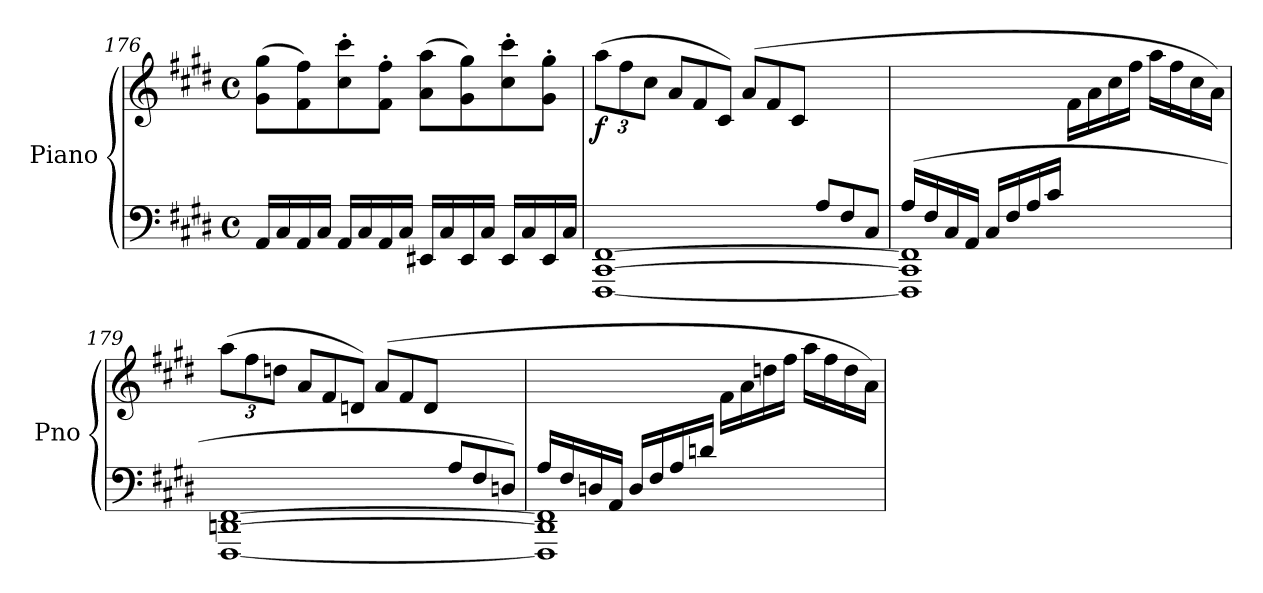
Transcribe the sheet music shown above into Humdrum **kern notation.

**kern	**kern	**dynam
*part1	*part1	*part1
*staff2	*staff1	*staff1/2
*I"Piano	*	*
*I'Pno	*	*
!!LO:LB:g=z
*clefF4	*clefG2	*
*k[f#c#g#d#]	*k[f#c#g#d#]	*
*M4/4	*M4/4	*
*met(c)	*met(c)	*
=176	=176	=176
16AA/LL	(8g#\ 8gg#\L	.
16C#/	.	.
16AA/	8f#\ 8ff#\)	.
16C#/JJ	.	.
16AA/LL	8cc#\' 8ccc#\'	.
16C#/	.	.
16AA/	8f#\' 8ff#\'J	.
16C#/JJ	.	.
16EE#X/LL	(8a\ 8aa\L	.
16C#/	.	.
16EE#/	8g#\ 8gg#\)	.
16C#/JJ	.	.
16EE#/LL	8cc#\' 8ccc#\'	.
16C#/	.	.
16EE#/	8g#\' 8gg#\'J	.
16C#/JJ	.	.
=177	=177	=177
*^	*	*
*	*	*Xbrackettup	*
!	!	!	!LO:DY:b
2.ryy	[1FFF# [1CC# [1FF#	(12aa\L	f
.	.	12ff#\	.
.	.	12cc#\J	.
*	*	*Xtuplet	*
.	.	12a/L	.
.	.	12f#/	.
.	.	12c#/J)	.
.	.	(>12a/L	.
.	.	12f#/	.
.	.	12c#/J	.
*Xtuplet	*	*	*
12A/L	.	4ryy	.
12F#/	.	.	.
12C#/J)	.	.	.
=178	=178	=178	=178
(16A/LL	1FFF#] 1CC#] 1FF#]	2ryy	.
16F#/	.	.	.
16C#/	.	.	.
16AA/JJ	.	.	.
16C#/LL	.	.	.
16F#/	.	.	.
16A/	.	.	.
16c#/JJ	.	.	.
2ryy	.	16f#\LL	.
.	.	16a\	.
.	.	16cc#\	.
.	.	16ff#\JJ	.
.	.	16aa\LL	.
.	.	16ff#\	.
.	.	16cc#\	.
.	.	16a\JJ)	.
!!LO:LB:g=z
=179	=179	=179	=179
*	*	*tuplet	*
2.ryy	[1FFF# [1DDn [1FF#	(12aa\L	.
.	.	12ff#\	.
.	.	12ddn\J	.
*	*	*Xtuplet	*
.	.	12a/L	.
.	.	12f#/	.
.	.	12dn/J)	.
.	.	(>12a/L	.
.	.	12f#/	.
.	.	12d/J	.
12A/L	.	4ryy	.
12F#/	.	.	.
12Dn/J)	.	.	.
=180	=180	=180	=180
(16A/LL	1FFF#] 1DD] 1FF#]	2ryy	.
16F#/	.	.	.
16Dn/	.	.	.
16AA/JJ	.	.	.
16D/LL	.	.	.
16F#/	.	.	.
16A/	.	.	.
16dn/JJ	.	.	.
2ryy	.	16f#\LL	.
.	.	16a\	.
.	.	16ddn\	.
.	.	16ff#\JJ	.
.	.	16aa\LL	.
.	.	16ff#\	.
.	.	16dd\	.
.	.	16a\JJ)	.
*v	*v	*	*
=	=	=
*-	*-	*-
